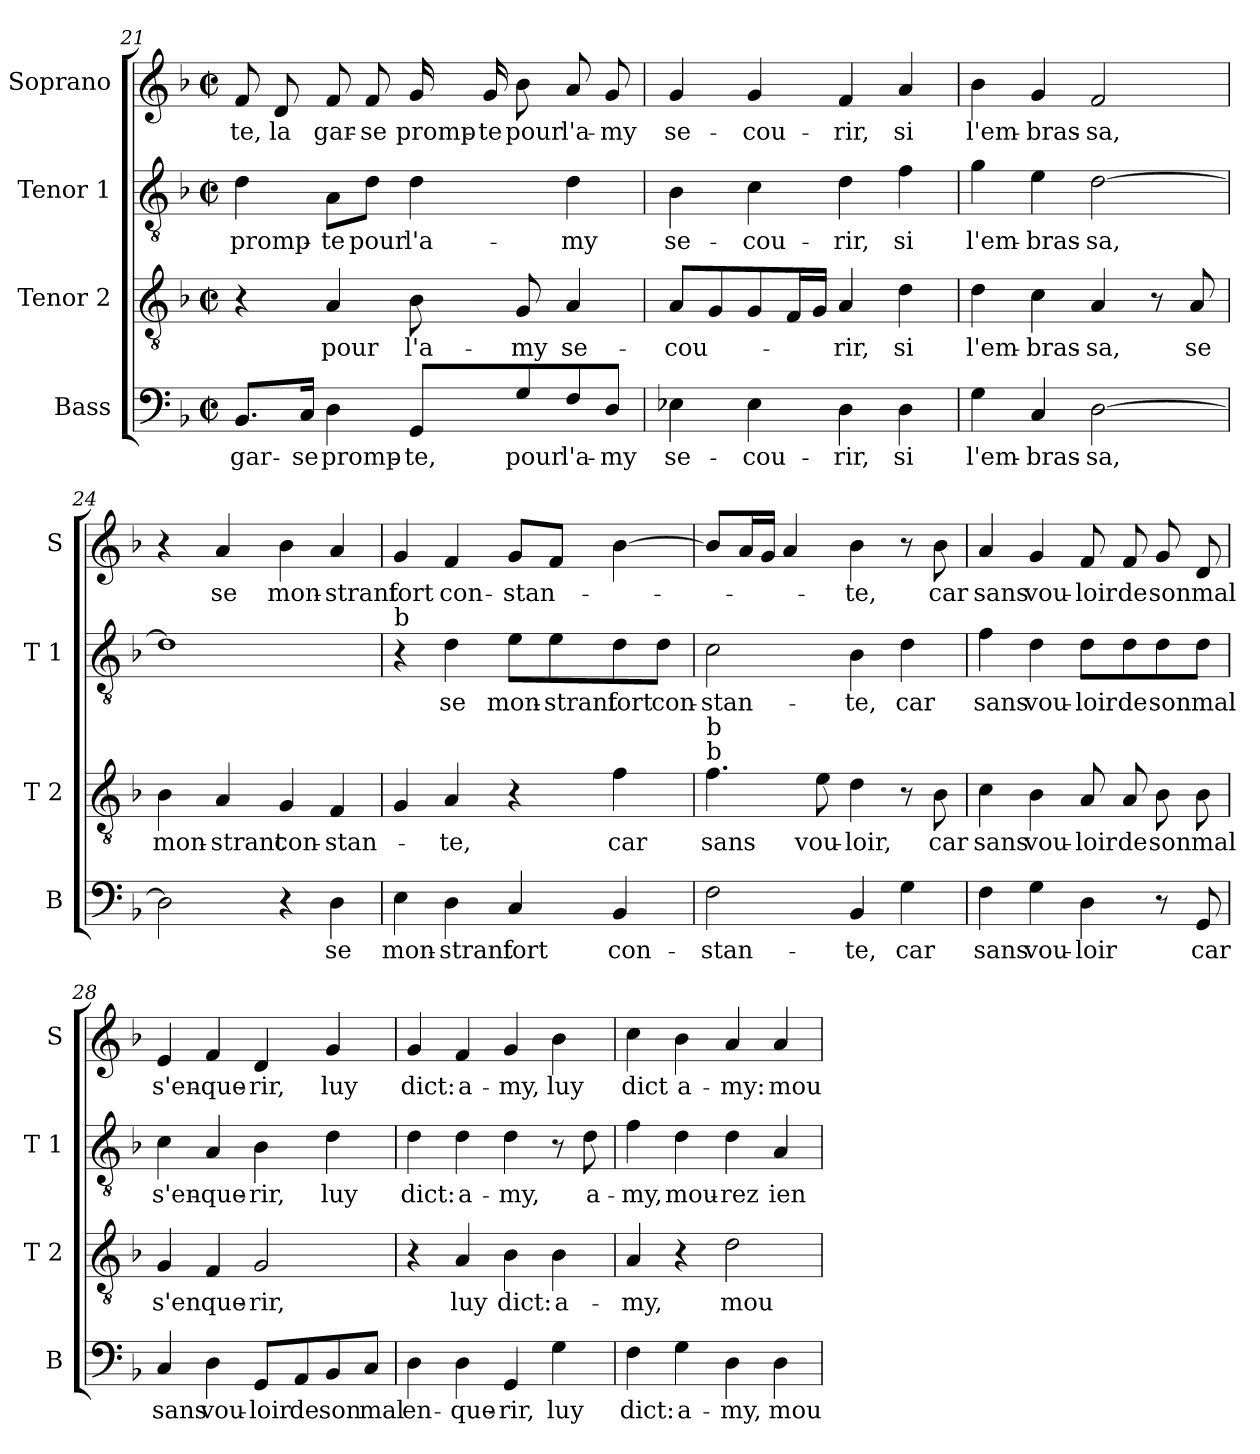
**kern	**text	**kern	**text	**kern	**text	**kern	**text
*part4	*part4	*part3	*part3	*part2	*part2	*part1	*part1
*staff4	*staff4	*staff3	*staff3	*staff2	*staff2	*staff1	*staff1
*I"Bass	*	*I"Tenor 2	*	*I"Tenor 1	*	*I"Soprano	*
*I'B	*	*I'T 2	*	*I'T 1	*	*I'S	*
!!LO:PB:g=z
*clefF4	*	*clefGv2	*	*clefGv2	*	*clefG2	*
*k[b-]	*	*k[b-]	*	*k[b-]	*	*k[b-]	*
*F:	*	*F:	*	*F:	*	*F:	*
*M2/2	*	*M2/2	*	*M2/2	*	*M2/2	*
*met(c|)	*	*met(c|)	*	*met(c|)	*	*met(c|)	*
=21	=21	=21	=21	=21	=21	=21	=21
!	!LO:LY:b	!	!	!	!LO:LY:b	!	!LO:LY:b
8.BB-/L	gar-	4r	.	4d\	promp-	8f/	-te,
!	!	!	!	!	!	!	!LO:LY:b
.	.	.	.	.	.	8d/	la
!	!LO:LY:b	!	!	!	!	!	!
16C/Jk	-se	.	.	.	.	.	.
!	!LO:LY:b	!	!LO:LY:b	!	!LO:LY:b	!	!LO:LY:b
4D\	promp-	4A/	pour	8A\L	-te	8f/	gar-
!	!	!	!	!	!LO:LY:b	!	!LO:LY:b
.	.	.	.	8d\J	pour	8f/	-se
!	!LO:LY:b	!	!LO:LY:b	!	!LO:LY:b	!	!LO:LY:b
8GG/L	-te,	8B-\	l'a-	4d\	l'a-	16g/	promp-
!	!	!	!	!	!	!	!LO:LY:b
.	.	.	.	.	.	16g/	-te
!	!LO:LY:b	!	!LO:LY:b	!	!	!	!LO:LY:b
8G/	pour	8G/	-my	.	.	8b-\	pour
!	!LO:LY:b	!	!LO:LY:b	!	!LO:LY:b	!	!LO:LY:b
8F/	l'a-	4A/	se-	4d\	-my	8a/	l'a-
!	!LO:LY:b	!	!	!	!	!	!LO:LY:b
8D/J	-my	.	.	.	.	8g/	-my
=22	=22	=22	=22	=22	=22	=22	=22
!	!LO:LY:b	!	!LO:LY:b	!	!LO:LY:b	!	!LO:LY:b
4E-X\	se-	8A/L	-cou-	4B-\	se-	4g/	se-
.	.	8G/	.	.	.	.	.
!	!LO:LY:b	!	!	!	!LO:LY:b	!	!LO:LY:b
4E-\	-cou-	8G/	.	4c\	-cou-	4g/	-cou-
.	.	16F/L	.	.	.	.	.
.	.	16G/JJ	.	.	.	.	.
!	!LO:LY:b	!	!LO:LY:b	!	!LO:LY:b	!	!LO:LY:b
4D\	-rir,	4A/	-rir,	4d\	-rir,	4f/	-rir,
!	!LO:LY:b	!	!LO:LY:b	!	!LO:LY:b	!	!LO:LY:b
4D\	si	4d\	si	4f\	si	4a/	si
=23	=23	=23	=23	=23	=23	=23	=23
!	!LO:LY:b	!	!LO:LY:b	!	!LO:LY:b	!	!LO:LY:b
4G\	l'em-	4d\	l'em-	4g\	l'em-	4b-\	l'em-
!	!LO:LY:b	!	!LO:LY:b	!	!LO:LY:b	!	!LO:LY:b
4C/	-bras-	4c\	-bras-	4e\	-bras-	4g/	-bras-
!	!LO:LY:b	!	!LO:LY:b	!	!LO:LY:b	!	!LO:LY:b
[2D\	-sa,	4A/	-sa,	[2d\	-sa,	2f/	-sa,
.	.	8r	.	.	.	.	.
!	!	!	!LO:LY:b	!	!	!	!
.	.	8A/	se	.	.	.	.
=24	=24	=24	=24	=24	=24	=24	=24
!	!	!	!LO:LY:b	!	!	!	!
2D\]	.	4B-\	mon-	1d]	.	4r	.
!	!	!	!LO:LY:b	!	!	!	!LO:LY:b
.	.	4A/	-strant	.	.	4a/	se
!	!	!	!LO:LY:b	!	!	!	!LO:LY:b
4r	.	4G/	con-	.	.	4b-\	mon-
!	!LO:LY:b	!	!LO:LY:b	!	!	!	!LO:LY:b
4D\	se	4F/	-stan-	.	.	4a/	-strant
!!LO:LB:g=z
=25	=25	=25	=25	=25	=25	=25	=25
!	!	!	!	!LO:TX:a:t=b	!	!	!
!	!LO:LY:b	!	!	!	!	!	!LO:LY:b
4E\	mon-	4G/	.	4r	.	4g/	fort
!	!LO:LY:b	!	!LO:LY:b	!	!LO:LY:b	!	!LO:LY:b
4D\	-strant	4A/	-te,	4d\	se	4f/	con-
!	!LO:LY:b	!	!	!	!LO:LY:b	!	!LO:LY:b
4C/	fort	4r	.	8e\L	mon-	8g/L	-stan-
!	!	!	!	!	!LO:LY:b	!	!
.	.	.	.	8e\	-strant	8f/J	.
!	!LO:LY:b	!	!LO:LY:b	!	!LO:LY:b	!	!
4BB-/	con-	4f\	car	8d\	fort	[4b-\	.
!	!	!	!	!	!LO:LY:b	!	!
.	.	.	.	8d\J	con-	.	.
=26	=26	=26	=26	=26	=26	=26	=26
!	!	!LO:TX:a:t=b	!	!	!	!	!
!	!	!LO:TX:a:t=b	!	!	!	!	!
!	!LO:LY:b	!	!LO:LY:b	!	!LO:LY:b	!	!
2F\	-stan-	4.f\	sans	2c\	-stan-	8b-/L]	.
.	.	.	.	.	.	16a/L	.
.	.	.	.	.	.	16g/JJ	.
.	.	.	.	.	.	4a/	.
!	!	!	!LO:LY:b	!	!	!	!
.	.	8e\	vou-	.	.	.	.
!	!LO:LY:b	!	!LO:LY:b	!	!LO:LY:b	!	!LO:LY:b
4BB-/	-te,	4d\	-loir,	4B-\	-te,	4b-\	-te,
!	!LO:LY:b	!	!	!	!LO:LY:b	!	!
4G\	car	8r	.	4d\	car	8r	.
!	!	!	!LO:LY:b	!	!	!	!LO:LY:b
.	.	8B-\	car	.	.	8b-\	car
=27	=27	=27	=27	=27	=27	=27	=27
!	!LO:LY:b	!	!LO:LY:b	!	!LO:LY:b	!	!LO:LY:b
4F\	sans	4c\	sans	4f\	sans	4a/	sans
!	!LO:LY:b	!	!LO:LY:b	!	!LO:LY:b	!	!LO:LY:b
4G\	vou-	4B-\	vou-	4d\	vou-	4g/	vou-
!	!LO:LY:b	!	!LO:LY:b	!	!LO:LY:b	!	!LO:LY:b
4D\	-loir	8A/	-loir	8d\L	-loir	8f/	-loir
!	!	!	!LO:LY:b	!	!LO:LY:b	!	!LO:LY:b
.	.	8A/	de	8d\	de	8f/	de
!	!	!	!LO:LY:b	!	!LO:LY:b	!	!LO:LY:b
8r	.	8B-\	son	8d\	son	8g/	son
!	!LO:LY:b	!	!LO:LY:b	!	!LO:LY:b	!	!LO:LY:b
8GG/	car	8B-\	mal	8d\J	mal	8d/	mal
=28	=28	=28	=28	=28	=28	=28	=28
!	!LO:LY:b	!	!LO:LY:b	!	!LO:LY:b	!	!LO:LY:b
4C/	sans	4G/	s'en	4c\	s'en-	4e/	s'en-
!	!LO:LY:b	!	!LO:LY:b	!	!LO:LY:b	!	!LO:LY:b
4D\	vou-	4F/	que-	4A/	-que-	4f/	-que-
!	!LO:LY:b	!	!LO:LY:b	!	!LO:LY:b	!	!LO:LY:b
8GG/L	-loir	2G/	-rir,	4B-\	-rir,	4d/	-rir,
!	!LO:LY:b	!	!	!	!	!	!
8AA/	de	.	.	.	.	.	.
!	!LO:LY:b	!	!	!	!LO:LY:b	!	!LO:LY:b
8BB-/	son	.	.	4d\	luy	4g/	luy
!	!LO:LY:b	!	!	!	!	!	!
8C/J	mal	.	.	.	.	.	.
!!LO:LB:g=z
=29	=29	=29	=29	=29	=29	=29	=29
!	!LO:LY:b	!	!	!	!LO:LY:b	!	!LO:LY:b
4D\	en-	4r	.	4d\	dict:	4g/	dict:
!	!LO:LY:b	!	!LO:LY:b	!	!LO:LY:b	!	!LO:LY:b
4D\	-que-	4A/	luy	4d\	a-	4f/	a-
!	!LO:LY:b	!	!LO:LY:b	!	!LO:LY:b	!	!LO:LY:b
4GG/	-rir,	4B-\	dict:	4d\	-my,	4g/	-my,
!	!LO:LY:b	!	!LO:LY:b	!	!	!	!LO:LY:b
4G\	luy	4B-\	a-	8r	.	4b-\	luy
!	!	!	!	!	!LO:LY:b	!	!
.	.	.	.	8d\	a-	.	.
=30	=30	=30	=30	=30	=30	=30	=30
!	!LO:LY:b	!	!LO:LY:b	!	!LO:LY:b	!	!LO:LY:b
4F\	dict:	4A/	-my,	4f\	-my,	4cc\	dict
!	!LO:LY:b	!	!	!	!LO:LY:b	!	!LO:LY:b
4G\	a-	4r	.	4d\	mou-	4b-\	a-
!	!LO:LY:b	!	!LO:LY:b	!	!LO:LY:b	!	!LO:LY:b
4D\	-my,	2d\	mou-	4d\	-rez	4a/	-my:
!	!LO:LY:b	!	!	!	!LO:LY:b	!	!LO:LY:b
4D\	mou-	.	.	4A/	ien	4a/	mou-
=	=	=	=	=	=	=	=
*-	*-	*-	*-	*-	*-	*-	*-
